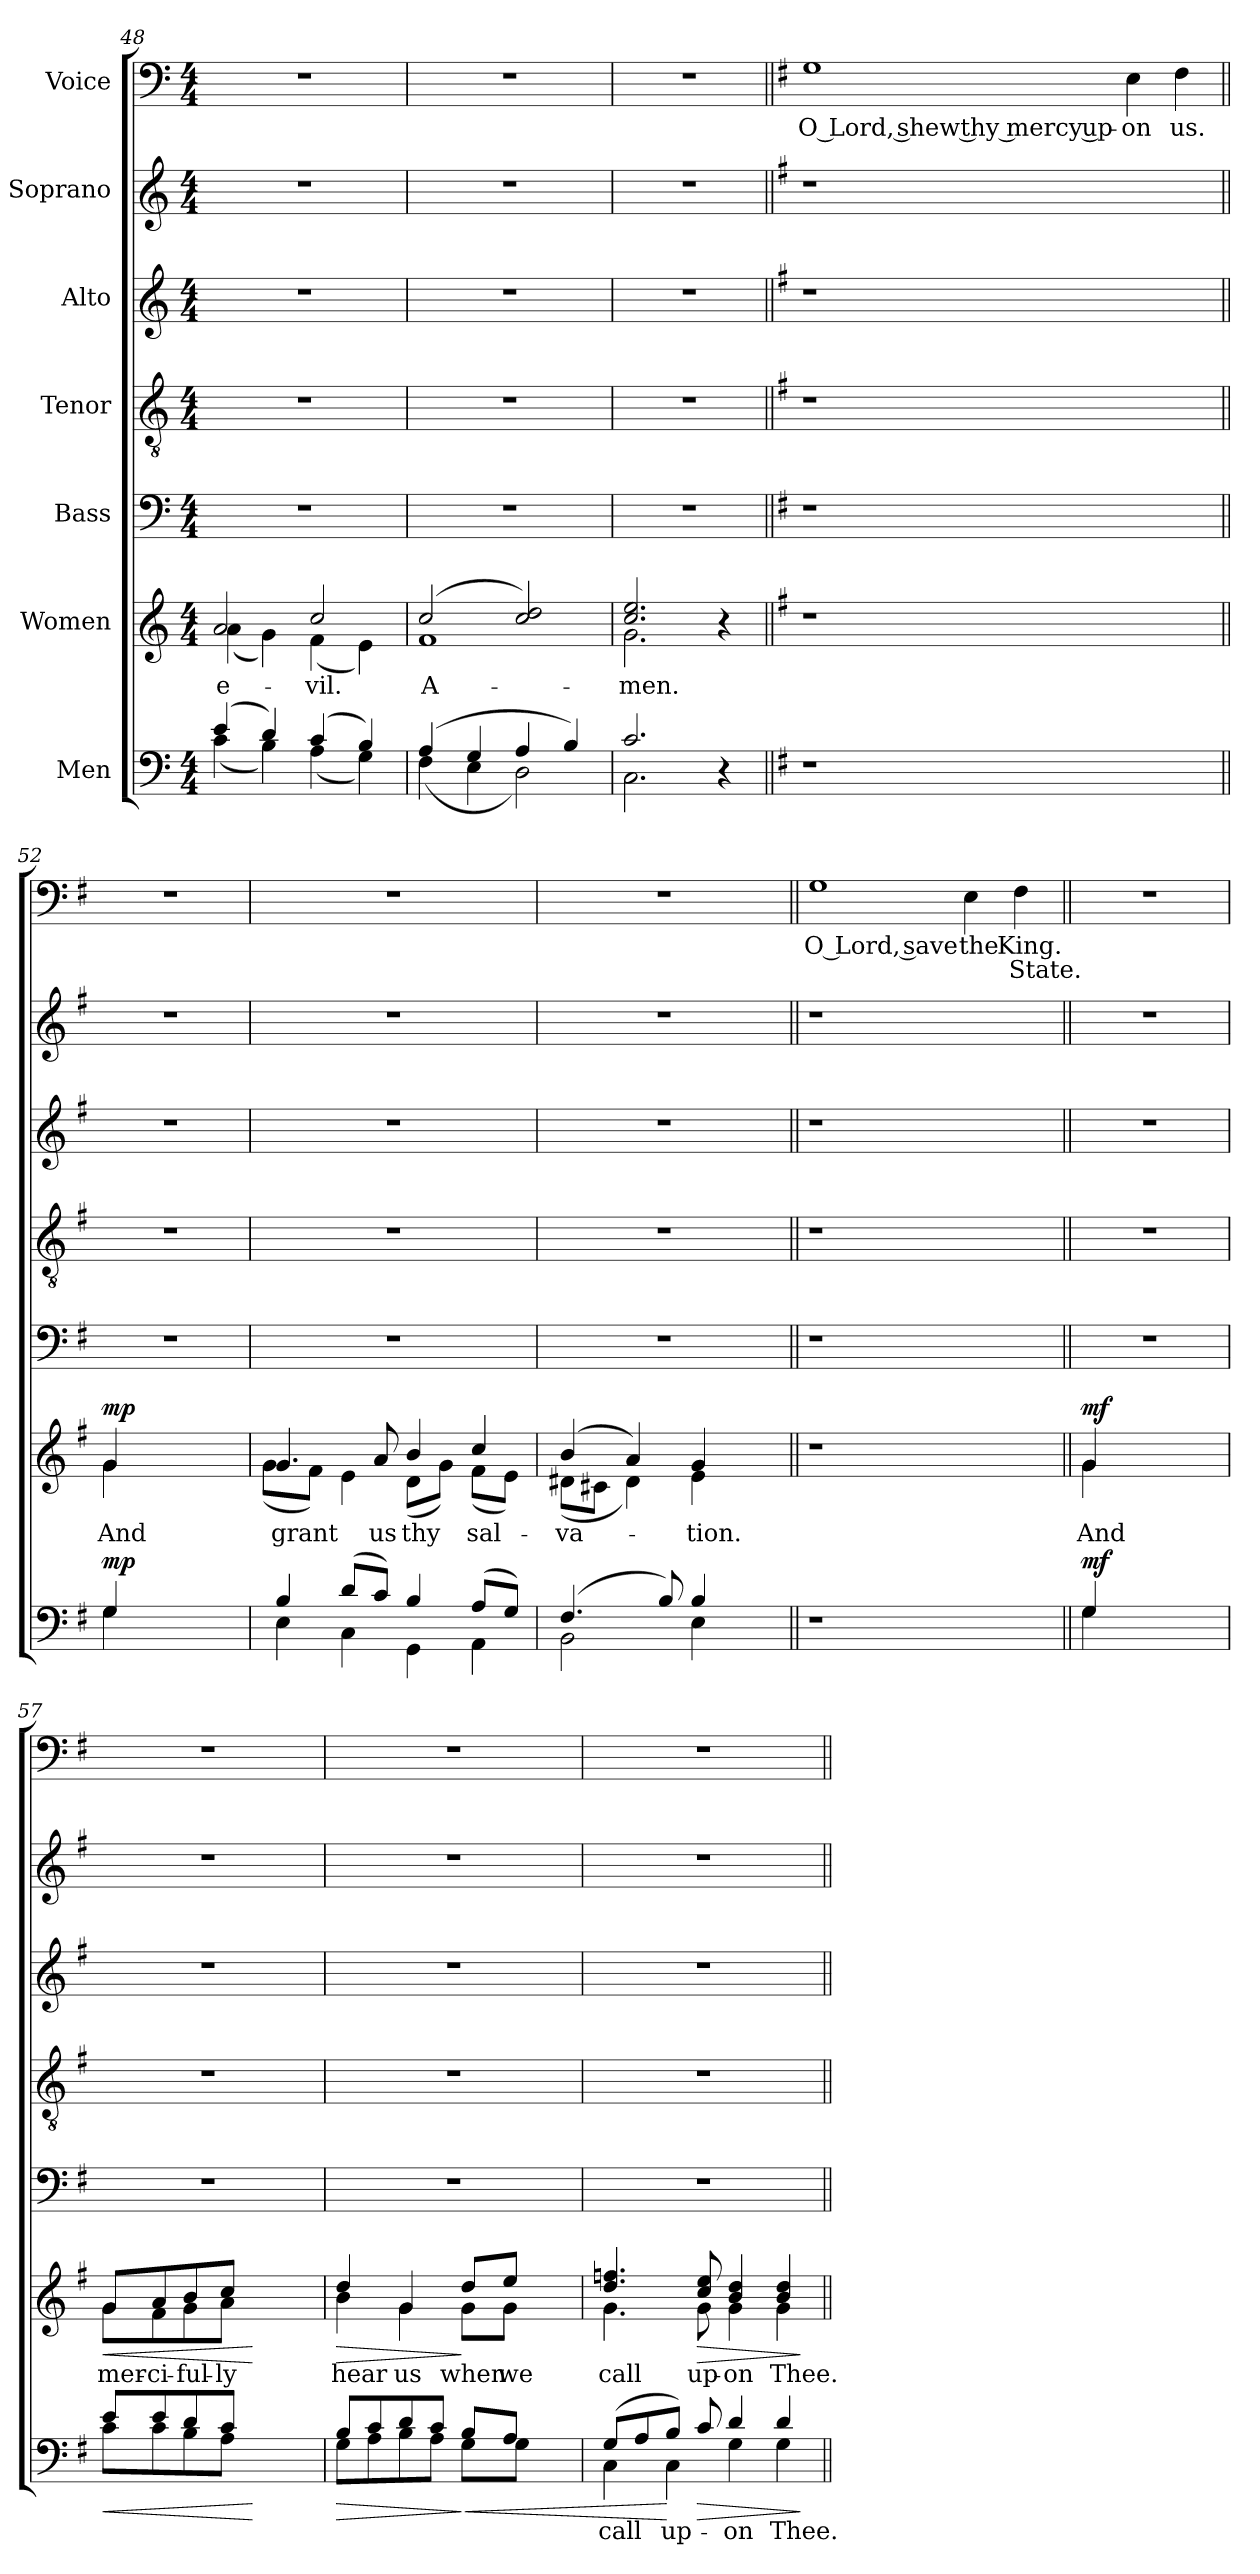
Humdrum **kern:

**kern	**text	**dynam	**kern	**text	**dynam	**kern	**kern	**kern	**kern	**kern	**text	**text
*part7	*part7	*part7	*part6	*part6	*part6	*part5	*part4	*part3	*part2	*part1	*part1	*part1
*staff7	*staff7	*staff7	*staff6	*staff6	*staff6	*staff5	*staff4	*staff3	*staff2	*staff1	*staff1	*staff1
*I"Men	*	*	*I"Women	*	*	*I"Bass	*I"Tenor	*I"Alto	*I"Soprano	*I"Voice	*	*
*clefF4	*	*	*clefG2	*	*	*clefF4	*clefGv2	*clefG2	*clefG2	*clefF4	*	*
*k[]	*	*	*k[]	*	*	*k[]	*k[]	*k[]	*k[]	*k[]	*	*
*M4/4	*	*	*M4/4	*	*	*M4/4	*M4/4	*M4/4	*M4/4	*M4/4	*	*
=48	=48	=48	=48	=48	=48	=48	=48	=48	=48	=48	=48	=48
*^	*	*	*	*	*	*	*	*	*	*	*	*
!	!	!	!	!	!LO:LY:b	!	!	!	!	!	!	!	!
*	*	*	*	*^	*	*	*	*	*	*	*	*	*
(4e/	(4c\	.	.	2a/	(4a\	e-	.	1r	1r	1r	1r	1r	.	.
4d/)	4B\)	.	.	.	4g\)	.	.	.	.	.	.	.	.	.
!	!	!	!	!	!	!LO:LY:b	!	!	!	!	!	!	!	!
(4c/	(4A\	.	.	2cc/	(4f\	-vil.	.	.	.	.	.	.	.	.
4B/)	4G\)	.	.	.	4e\)	.	.	.	.	.	.	.	.	.
=49	=49	=49	=49	=49	=49	=49	=49	=49	=49	=49	=49	=49	=49	=49
!	!	!	!	!	!	!LO:LY:b	!	!	!	!	!	!	!	!
(4A/	(4F\	.	.	(2cc/	1f	A-	.	1r	1r	1r	1r	1r	.	.
4G/	4E\	.	.	.	.	.	.	.	.	.	.	.	.	.
4A/	2D\)	.	.	2cc/ 2dd/)	.	.	.	.	.	.	.	.	.	.
4B/)	.	.	.	.	.	.	.	.	.	.	.	.	.	.
=50	=50	=50	=50	=50	=50	=50	=50	=50	=50	=50	=50	=50	=50	=50
!	!	!	!	!	!	!LO:LY:b	!	!	!	!	!	!	!	!
2.c/	2.C\	.	.	2.cc/ 2.ee/	2.g\	-men.	.	1r	1r	1r	1r	1r	.	.
4r	4ryy	.	.	4r	4ryy	.	.	.	.	.	.	.	.	.
*v	*v	*	*	*	*	*	*	*	*	*	*	*	*	*
*	*	*	*v	*v	*	*	*	*	*	*	*	*	*
!!LO:LB:g=z
=51||	=51||	=51||	=51||	=51||	=51||	=51||	=51||	=51||	=51||	=51||	=51||	=51||
*k[f#]	*	*	*k[f#]	*	*	*k[f#]	*k[f#]	*k[f#]	*k[f#]	*k[f#]	*	*
*^	*	*	*^	*	*	*	*	*	*	*	*	*
!	!	!	!	!	!	!	!	!	!	!	!	!	!LO:LY:b	!
*v	*v	*	*	*	*	*	*	*	*	*	*	*	*	*
*	*	*	*v	*v	*	*	*	*	*	*	*	*	*
1r	.	.	1r	.	.	1r	1r	1r	1r	1G	O Lord, shew thy mercy up-	.
!	!	!	!	!	!	!	!	!	!	!	!LO:LY:b	!
2ryy	.	.	2ryy	.	.	2ryy	2ryy	2ryy	2ryy	4E\	-on	.
!	!	!	!	!	!	!	!	!	!	!	!LO:LY:b	!
.	.	.	.	.	.	.	.	.	.	4F#\	us.	.
!!LO:LB:g=z
=52||	=52||	=52||	=52||	=52||	=52||	=52||	=52||	=52||	=52||	=52||	=52||	=52||
*^	*	*	*	*	*	*	*	*	*	*	*	*
!	!	!	!LO:DY:a	!	!LO:LY:b	!LO:DY:a	!	!	!	!	!	!	!
*	*	*	*	*^	*	*	*	*	*	*	*	*	*
4G/	4G\	.	mp	4g/	4g\	And	mp	1r	1r	1r	1r	1r	.	.
2.ryy	2.ryy	.	.	2.ryy	2.ryy	.	.	.	.	.	.	.	.	.
=53	=53	=53	=53	=53	=53	=53	=53	=53	=53	=53	=53	=53	=53	=53
!	!	!	!	!	!	!LO:LY:b	!	!	!	!	!	!	!	!
4B/	4E\	.	.	4.g/	(8g\L	grant	.	1r	1r	1r	1r	1r	.	.
.	.	.	.	.	8f#\J)	.	.	.	.	.	.	.	.	.
(8d/L	4C\	.	.	.	4e\	.	.	.	.	.	.	.	.	.
!	!	!	!	!	!	!LO:LY:b	!	!	!	!	!	!	!	!
8c/J)	.	.	.	8a/	.	us	.	.	.	.	.	.	.	.
!	!	!	!	!	!	!LO:LY:b	!	!	!	!	!	!	!	!
4B/	4GG\	.	.	4b/	(8d\L	thy	.	.	.	.	.	.	.	.
.	.	.	.	.	8g\J)	.	.	.	.	.	.	.	.	.
!	!	!	!	!	!	!LO:LY:b	!	!	!	!	!	!	!	!
(8A/L	4AA\	.	.	4cc/	(8f#\L	sal-	.	.	.	.	.	.	.	.
8G/J)	.	.	.	.	8e\J)	.	.	.	.	.	.	.	.	.
=54	=54	=54	=54	=54	=54	=54	=54	=54	=54	=54	=54	=54	=54	=54
!	!	!	!	!	!	!LO:LY:b	!	!	!	!	!	!	!	!
(4.F#/	2BB\	.	.	(4b/	(8d#X\L	-va-	.	1r	1r	1r	1r	1r	.	.
.	.	.	.	.	8c#X\J	.	.	.	.	.	.	.	.	.
.	.	.	.	4a/)	4d#\)	.	.	.	.	.	.	.	.	.
8B/)	.	.	.	.	.	.	.	.	.	.	.	.	.	.
!	!	!	!	!	!	!LO:LY:b	!	!	!	!	!	!	!	!
4B/	4E\	.	.	4g/	4e\	-tion.	.	.	.	.	.	.	.	.
4ryy	4ryy	.	.	4ryy	4ryy	.	.	.	.	.	.	.	.	.
!!LO:PB:g=z
=55||	=55||	=55||	=55||	=55||	=55||	=55||	=55||	=55||	=55||	=55||	=55||	=55||	=55||	=55||
!	!	!	!	!	!	!	!	!	!	!	!	!	!LO:LY:b	!
*v	*v	*	*	*	*	*	*	*	*	*	*	*	*	*
*	*	*	*v	*v	*	*	*	*	*	*	*	*	*
1r	.	.	1r	.	.	1r	1r	1r	1r	1G	O Lord, save	.
!	!	!	!	!	!	!	!	!	!	!	!LO:LY:b	!
2ryy	.	.	2ryy	.	.	2ryy	2ryy	2ryy	2ryy	4E\	the	.
!	!	!	!	!	!	!	!	!	!	!	!LO:LY:b	!LO:LY:b
.	.	.	.	.	.	.	.	.	.	4F#\	King.	State.
!!LO:LB:g=z
=56||	=56||	=56||	=56||	=56||	=56||	=56||	=56||	=56||	=56||	=56||	=56||	=56||
*^	*	*	*	*	*	*	*	*	*	*	*	*
!	!	!	!LO:DY:a	!	!LO:LY:b	!LO:DY:a	!	!	!	!	!	!	!
*	*	*	*	*^	*	*	*	*	*	*	*	*	*
4G/	4G\	.	mf	4g/	4g\	And	mf	1r	1r	1r	1r	1r	.	.
2.ryy	2.ryy	.	.	2.ryy	2.ryy	.	.	.	.	.	.	.	.	.
=57	=57	=57	=57	=57	=57	=57	=57	=57	=57	=57	=57	=57	=57	=57
!	!	!	!LO:HP:b	!	!	!LO:LY:b	!LO:HP:b	!	!	!	!	!	!	!
8e/L	8c\L	.	<	8g/L	8g\L	mer-	<	1r	1r	1r	1r	1r	.	.
!	!	!	!	!	!	!LO:LY:b	!	!	!	!	!	!	!	!
8e/	8c\	.	.	8a/	8f#\	-ci-	.	.	.	.	.	.	.	.
!	!	!	!	!	!	!LO:LY:b	!	!	!	!	!	!	!	!
8d/	8B\	.	.	8b/	8g\	-ful-	.	.	.	.	.	.	.	.
!	!	!	!	!	!	!LO:LY:b	!	!	!	!	!	!	!	!
8c/J	8A\J	.	.	8cc/J	8a\J	-ly	.	.	.	.	.	.	.	.
2ryy	2ryy	.	[	2ryy	2ryy	.	[	.	.	.	.	.	.	.
=58	=58	=58	=58	=58	=58	=58	=58	=58	=58	=58	=58	=58	=58	=58
!	!	!	!LO:HP:b	!	!	!LO:LY:b	!LO:HP:b	!	!	!	!	!	!	!
8B/L	8G\L	.	>	4dd/	4b\	hear	>	1r	1r	1r	1r	1r	.	.
8c/	8A\	.	.	.	.	.	.	.	.	.	.	.	.	.
!	!	!	!	!	!	!LO:LY:b	!	!	!	!	!	!	!	!
8d/	8B\	.	.	4g/	4g\	us	.	.	.	.	.	.	.	.
8c/J	8A\J	.	.	.	.	.	.	.	.	.	.	.	.	.
!	!	!	!LO:HP:n=1:b	!	!	!LO:LY:b	!	!	!	!	!	!	!	!
8B/L	8G\L	.	] <	8dd/L	8g\L	when	]	.	.	.	.	.	.	.
!	!	!	!	!	!	!LO:LY:b	!	!	!	!	!	!	!	!
8A/J	8G\J	.	.	8ee/J	8g\J	we	.	.	.	.	.	.	.	.
4ryy	4ryy	.	.	4ryy	4ryy	.	.	.	.	.	.	.	.	.
=59	=59	=59	=59	=59	=59	=59	=59	=59	=59	=59	=59	=59	=59	=59
!	!	!LO:LY:b	!	!	!	!LO:LY:b	!	!	!	!	!	!	!	!
(8G/L	4C\	call	.	4.dd/ 4.ffn/	4.g\	call	.	1r	1r	1r	1r	1r	.	.
8A/	.	.	.	.	.	.	.	.	.	.	.	.	.	.
!	!	!LO:LY:b	!	!	!	!	!	!	!	!	!	!	!	!
8B/J)	4C\	up-	[	.	.	.	.	.	.	.	.	.	.	.
!	!	!	!LO:HP:b	!	!	!LO:LY:b	!LO:HP:b	!	!	!	!	!	!	!
8c/	.	.	>	8cc/ 8ee/	8g\	up-	>	.	.	.	.	.	.	.
!	!	!LO:LY:b	!	!	!	!LO:LY:b	!	!	!	!	!	!	!	!
4d/	4G\	-on	.	4b/ 4dd/	4g\	-on	.	.	.	.	.	.	.	.
!	!	!LO:LY:b	!	!	!	!LO:LY:b	!	!	!	!	!	!	!	!
4d/	4G\	Thee.	.	4b/ 4dd/	4g\	Thee.	.	.	.	.	.	.	.	.
*v	*v	*	*	*	*	*	*	*	*	*	*	*	*	*
*	*	*	*v	*v	*	*	*	*	*	*	*	*	*
.	.	]	.	.	]	.	.	.	.	.	.	.
=||	=||	=||	=||	=||	=||	=||	=||	=||	=||	=||	=||	=||
*-	*-	*-	*-	*-	*-	*-	*-	*-	*-	*-	*-	*-
